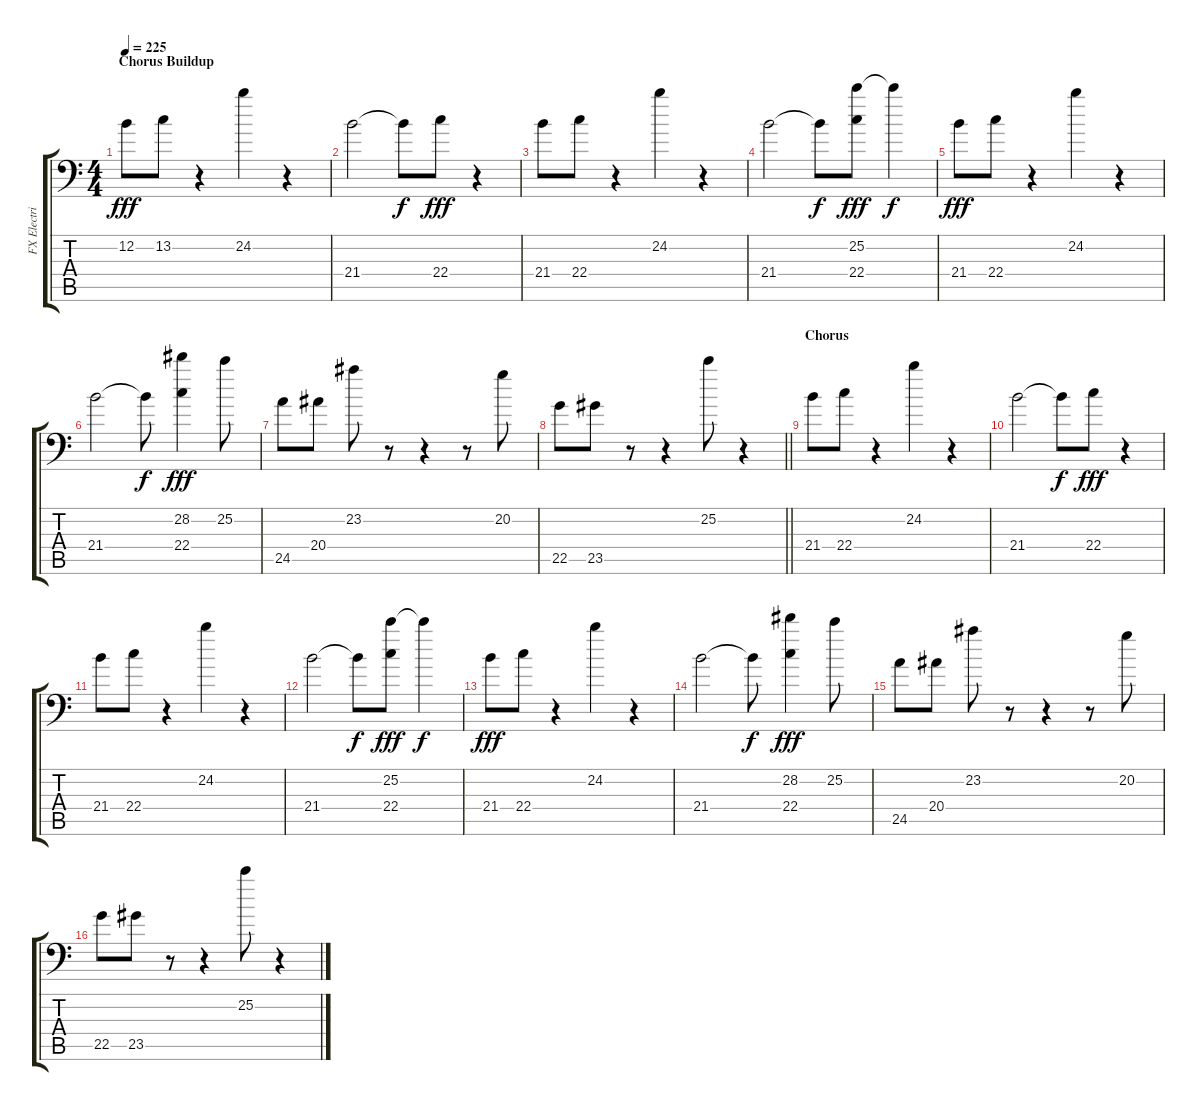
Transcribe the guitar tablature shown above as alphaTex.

\track ("FX Electric" "FX Electri") {instrument guitarfretnoise}
\staff {score tabs}
\tuning (B8 B3 G3 D3 A2 C-1) {hide}
\ts (4 4)
\section ("" "Chorus Buildup")
\tempo 225
\clef f4
\ks c
12.2.8{dy fff} 13.2.8 r.4 24.2.4 r.4 |
21.4.2 21.4{t}.8{dy f} 22.4.8{dy fff} r.4 |
21.4.8 22.4.8 r.4 24.2.4 r.4 |
21.4.2 21.4{t}.8{dy f} (25.2 22.4).8{dy fff} 25.2{t}.4{dy f} |
21.4.8{dy fff} 22.4.8 r.4 24.2.4 r.4 |
21.4.2 21.4{t}.8{dy f} (28.2 22.4).4{dy fff} 25.2.8 |
24.5.8 20.4.8 23.2.8 r.8 r.4 r.8 20.2.8 |
\barLineRight lightlight
22.5.8 23.5.8 r.8 r.4 25.2.8 r.4 |
\section ("" "Chorus")
21.4.8 22.4.8 r.4 24.2.4 r.4 |
21.4.2 21.4{t}.8{dy f} 22.4.8{dy fff} r.4 |
21.4.8 22.4.8 r.4 24.2.4 r.4 |
21.4.2 21.4{t}.8{dy f} (25.2 22.4).8{dy fff} 25.2{t}.4{dy f} |
21.4.8{dy fff} 22.4.8 r.4 24.2.4 r.4 |
21.4.2 21.4{t}.8{dy f} (28.2 22.4).4{dy fff} 25.2.8 |
24.5.8 20.4.8 23.2.8 r.8 r.4 r.8 20.2.8 |
22.5.8 23.5.8 r.8 r.4 25.2.8 r.4
